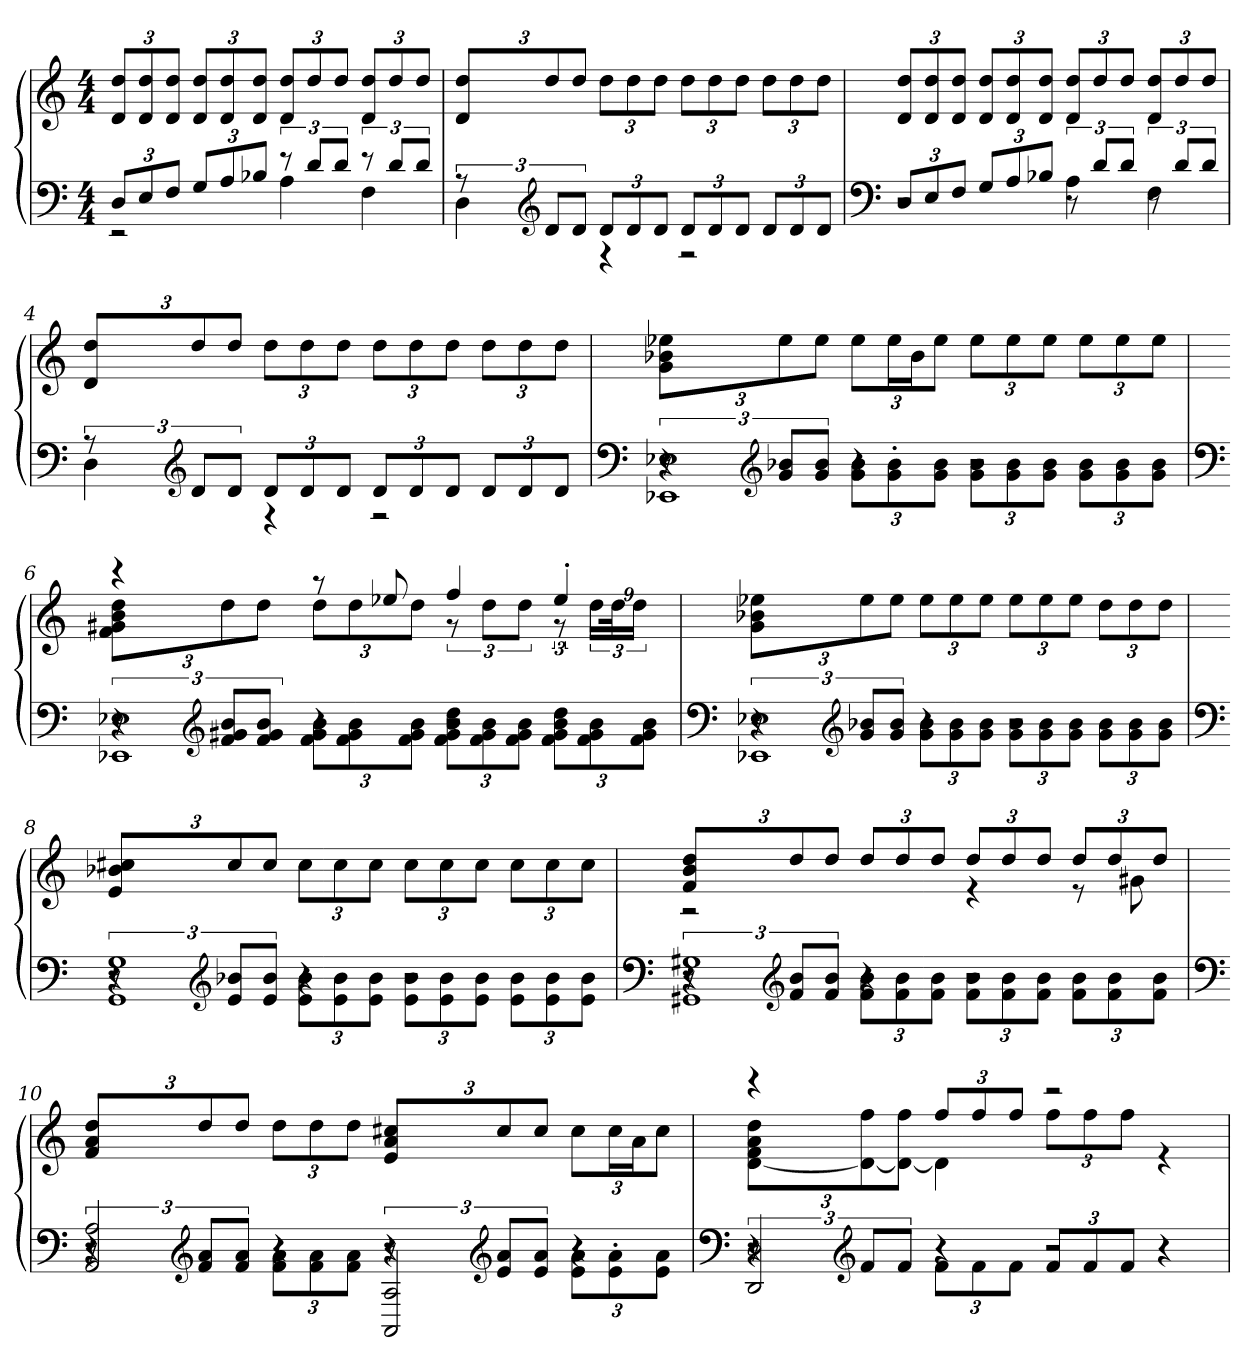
**kern	**kern	**dynam
*part1	*part1	*part1
*staff2	*staff1	*staff1/2
*clefF4	*clefG2	*
*k[]	*k[]	*
*M4/4	*M4/4	*
*Xbrackettup	*Xbrackettup	*
=1	=1	=1
*^	*	*
!	!	!	!LO:DY:a
12D/L	2r	12d/ 12dd/L	M.M. = 160
12E/	.	12d/ 12dd/	.
12F/J	.	12d/ 12dd/J	.
12G/L	.	12d/ 12dd/L	.
12A/	.	12d/ 12dd/	.
12B-X/J	.	12d/ 12dd/J	.
*brackettup	*	*	*
12r	4A\	12d/ 12dd/L	.
12d/L	.	12dd/	.
12d/J	.	12dd/J	.
12r	4F\	12d/ 12dd/L	.
12d/L	.	12dd/	.
12d/J	.	12dd/J	.
=2	=2	=2	=2
12r	4D\	12d/ 12dd/L	.
*clefG2	*	*	*
12d/L	.	12dd/	.
12d/J	.	12dd/J	.
*Xbrackettup	*	*	*
12d/L	4r	12dd\L	.
12d/	.	12dd\	.
12d/J	.	12dd\J	.
12d/L	2r	12dd\L	.
12d/	.	12dd\	.
12d/J	.	12dd\J	.
12d/L	.	12dd\L	.
12d/	.	12dd\	.
12d/J	.	12dd\J	.
*v	*v	*	*
=3	=3	=3
*clefF4	*	*
*^	*	*
*	*^	*	*
1ryy	12D/L	2r	12d/ 12dd/L	.
.	12E/	.	12d/ 12dd/	.
.	12F/J	.	12d/ 12dd/J	.
.	12G/L	.	12d/ 12dd/L	.
.	12A/	.	12d/ 12dd/	.
.	12B-X/J	.	12d/ 12dd/J	.
*	*brackettup	*	*	*
.	12r	4A\	12d/ 12dd/L	.
.	12d/L	.	12dd/	.
.	12d/J	.	12dd/J	.
.	12r	4F\	12d/ 12dd/L	.
.	12d/L	.	12dd/	.
.	12d/J	.	12dd/J	.
*	*v	*v	*	*
=4	=4	=4	=4
12r	4D\	12d/ 12dd/L	.
*clefG2	*	*	*
12d/L	.	12dd/	.
12d/J	.	12dd/J	.
*Xbrackettup	*	*	*
12d/L	4r	12dd\L	.
12d/	.	12dd\	.
12d/J	.	12dd\J	.
12d/L	2r	12dd\L	.
12d/	.	12dd\	.
12d/J	.	12dd\J	.
12d/L	.	12dd\L	.
12d/	.	12dd\	.
12d/J	.	12dd\J	.
*v	*v	*	*
=5	=5	=5
*clefF4	*	*
*^	*	*
*	*brackettup	*	*
*^	*^	*	*
1ryy	12r	4r	1EE-X 1E-X	12g\ 12b-X\ 12ee-X\L	.
*clefG2	*	*	*	*	*
.	12g/ 12b-X/L	.	.	12ee-\	.
.	12g/ 12b-/J	.	.	12ee-\J	.
*	*	*Xbrackettup	*	*	*
.	4r	12g\ 12b-\L	.	12ee-\L	.
.	.	12g'\ 12b-'\	.	24ee-\L	.
.	.	.	.	24b-\J	.
.	.	12g\ 12b-\J	.	12ee-\J	.
.	2r	12g\ 12b-\L	.	12ee-\L	.
.	.	12g\ 12b-\	.	12ee-\	.
.	.	12g\ 12b-\J	.	12ee-\J	.
.	.	12g\ 12b-\L	.	12ee-\L	.
.	.	12g\ 12b-\	.	12ee-\	.
.	.	12g\ 12b-\J	.	12ee-\J	.
=6	=6	=6	=6	=6	=6
*clefF4	*	*	*	*	*
*	*brackettup	*	*	*	*
*	*	*	*	*^	*
1ryy	12r	4r	1EE-X 1E-X	4r	12f\ 12g#X\ 12b\ 12dd\L	.
*clefG2	*	*	*	*	*	*
.	12f/ 12g#X/ 12b/L	.	.	.	12dd\	.
.	12f/ 12g#/ 12b/J	.	.	.	12dd\J	.
*	*	*Xbrackettup	*	*	*	*
.	4r	12f\ 12g#\ 12b\L	.	8r	12dd\L	.
.	.	12f\ 12g#\ 12b\	.	.	12dd\	.
.	.	.	.	8ee-X/	.	.
.	.	12f\ 12g#\ 12b\J	.	.	12dd\J	.
*	*	*	*	*	*brackettup	*
.	2r	12f\ 12g#\ 12b\ 12dd\L	.	4ff/	12r	.
.	.	12f\ 12g#\ 12b\	.	.	12dd\L	.
.	.	12f\ 12g#\ 12b\J	.	.	12dd\J	.
.	.	12f\ 12g#\ 12b\ 12dd\L	.	4ee-'/	12r	.
.	.	12f\ 12g#\ 12b\	.	.	24dd\LL	.
*	*	*	*	*	*Xbrackettup	*
.	.	.	.	.	36dd\J	.
.	.	.	.	.	18dd\J	.
.	.	12f\ 12g#\ 12b\J	.	.	.	.
.	.	.	.	.	24ryy	.
*	*	*	*	*v	*v	*
=7	=7	=7	=7	=7	=7
*clefF4	*	*	*	*	*
*	*brackettup	*	*	*	*
1ryy	12r	4r	1EE-X 1E-X	12g\ 12b-X\ 12ee-X\L	.
*clefG2	*	*	*	*	*
.	12g/ 12b-X/L	.	.	12ee-\	.
.	12g/ 12b-/J	.	.	12ee-\J	.
*	*	*Xbrackettup	*	*	*
.	4r	12g\ 12b-\L	.	12ee-\L	.
.	.	12g\ 12b-\	.	12ee-\	.
.	.	12g\ 12b-\J	.	12ee-\J	.
.	2r	12g\ 12b-\L	.	12ee-\L	.
.	.	12g\ 12b-\	.	12ee-\	.
.	.	12g\ 12b-\J	.	12ee-\J	.
.	.	12g\ 12b-\L	.	12dd\L	.
.	.	12g\ 12b-\	.	12dd\	.
.	.	12g\ 12b-\J	.	12dd\J	.
=8	=8	=8	=8	=8	=8
*clefF4	*	*	*	*	*
*	*brackettup	*	*	*	*
1ryy	12r	4r	1GG 1G	12e/ 12b-X/ 12cc#X/L	.
*clefG2	*	*	*	*	*
.	12e/ 12b-X/L	.	.	12cc#/	.
.	12e/ 12b-/J	.	.	12cc#/J	.
*	*	*Xbrackettup	*	*	*
.	4r	12e\ 12b-\L	.	12cc#\L	.
.	.	12e\ 12b-\	.	12cc#\	.
.	.	12e\ 12b-\J	.	12cc#\J	.
.	2r	12e\ 12b-\L	.	12cc#\L	.
.	.	12e\ 12b-\	.	12cc#\	.
.	.	12e\ 12b-\J	.	12cc#\J	.
.	.	12e\ 12b-\L	.	12cc#\L	.
.	.	12e\ 12b-\	.	12cc#\	.
.	.	12e\ 12b-\J	.	12cc#\J	.
=9	=9	=9	=9	=9	=9
*clefF4	*	*	*	*	*
*	*brackettup	*	*	*	*
*	*	*	*	*^	*
1ryy	12r	4r	1GG#X 1G#X	12f/ 12b/ 12dd/L	2r	.
*clefG2	*	*	*	*	*	*
.	12f/ 12b/L	.	.	12dd/	.	.
.	12f/ 12b/J	.	.	12dd/J	.	.
*	*	*Xbrackettup	*	*	*	*
.	4r	12f\ 12b\L	.	12dd/L	.	.
.	.	12f\ 12b\	.	12dd/	.	.
.	.	12f\ 12b\J	.	12dd/J	.	.
.	2r	12f\ 12b\L	.	12dd/L	4r	.
.	.	12f\ 12b\	.	12dd/	.	.
.	.	12f\ 12b\J	.	12dd/J	.	.
.	.	12f\ 12b\L	.	12dd/L	8r	.
.	.	12f\ 12b\	.	12dd/	.	.
.	.	.	.	.	8g#X\	.
.	.	12f\ 12b\J	.	12dd/J	.	.
*	*	*	*	*v	*v	*
=10	=10	=10	=10	=10	=10
*clefF4	*	*	*	*	*
*	*brackettup	*	*	*	*
1ryy	12r	4r	2AA/ 2A/	12f/ 12a/ 12dd/L	.
*clefG2	*	*	*	*	*
.	12f/ 12a/L	.	.	12dd/	.
.	12f/ 12a/J	.	.	12dd/J	.
*	*	*Xbrackettup	*	*	*
.	4r	12f\ 12a\L	.	12dd\L	.
.	.	12f\ 12a\	.	12dd\	.
.	.	12f\ 12a\J	.	12dd\J	.
*	*brackettup	*	*	*	*
.	12r	4r	2AA/ 2A/	12e/ 12a/ 12cc#X/L	.
*clefG2	*	*	*	*	*
.	12e/ 12a/L	.	.	12cc#/	.
.	12e/ 12a/J	.	.	12cc#/J	.
*	*	*Xbrackettup	*	*	*
.	4r	12e\ 12a\L	.	12cc#\L	.
.	.	12e'\ 12a'\	.	24cc#\L	.
.	.	.	.	24a\J	.
.	.	12e\ 12a\J	.	12cc#\J	.
=11	=11	=11	=11	=11	=11
*clefF4	*	*	*	*	*
*	*brackettup	*	*	*	*
*	*	*	*	*^	*
1ryy	12r	4r	2DD/ 2D/	4r	[12d\ 12f\ 12a\ 12dd\L	.
*clefG2	*	*	*	*	*	*
.	12f/L	.	.	.	12d_\ 12ff\	.
.	12f/J	.	.	.	12d_\ 12ff\J	.
*	*	*Xbrackettup	*	*	*	*
.	4r	12f\L	.	12ff/L	4d\]	.
.	.	12f\	.	12ff/	.	.
.	.	12f\J	.	12ff/J	.	.
.	12f/L	2r	2r	2r	12ff\L	.
.	12f/	.	.	.	12ff\	.
.	12f/J	.	.	.	12ff\J	.
.	4r	.	.	.	4r	.
*v	*v	*v	*v	*	*	*
*	*v	*v	*
=	=	=
*-	*-	*-
